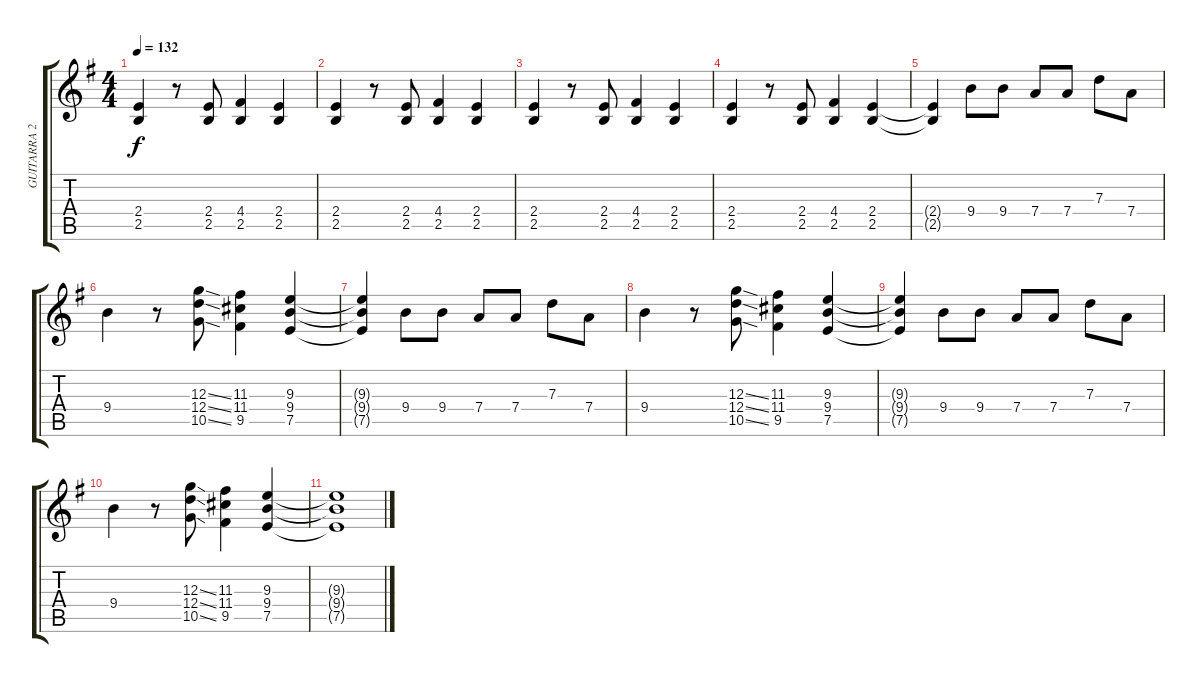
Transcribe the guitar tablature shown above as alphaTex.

\track ("GUITARRA 2" "GUITARRA 2") {instrument overdrivenguitar}
\staff {score tabs}
\tuning (E4 B3 G3 D3 A2 E2) {hide}
\ts (4 4)
\tempo 132
\clef g2
\ks eminor
(2.4 2.5).4{dy f} r.8 (2.4 2.5).8 (4.4 2.5).4 (2.4 2.5).4 |
(2.4 2.5).4 r.8 (2.4 2.5).8 (4.4 2.5).4 (2.4 2.5).4 |
(2.4 2.5).4 r.8 (2.4 2.5).8 (4.4 2.5).4 (2.4 2.5).4 |
(2.4 2.5).4 r.8 (2.4 2.5).8 (4.4 2.5).4 (2.4 2.5).4 |
(2.4{t} 2.5{t}).4 9.4.8 9.4.8 7.4.8 7.4.8 7.3.8 7.4.8 |
9.4.4 r.8 (12.3{ss} 12.4{ss} 10.5{ss}).8 (11.3 11.4 9.5).4 (9.3 9.4 7.5).4 |
(9.3{t} 9.4{t} 7.5{t}).4 9.4.8 9.4.8 7.4.8 7.4.8 7.3.8 7.4.8 |
9.4.4 r.8 (12.3{ss} 12.4{ss} 10.5{ss}).8 (11.3 11.4 9.5).4 (9.3 9.4 7.5).4 |
(9.3{t} 9.4{t} 7.5{t}).4 9.4.8 9.4.8 7.4.8 7.4.8 7.3.8 7.4.8 |
9.4.4 r.8 (12.3{ss} 12.4{ss} 10.5{ss}).8 (11.3 11.4 9.5).4 (9.3 9.4 7.5).4 |
(9.3{t} 9.4{t} 7.5{t}).1
